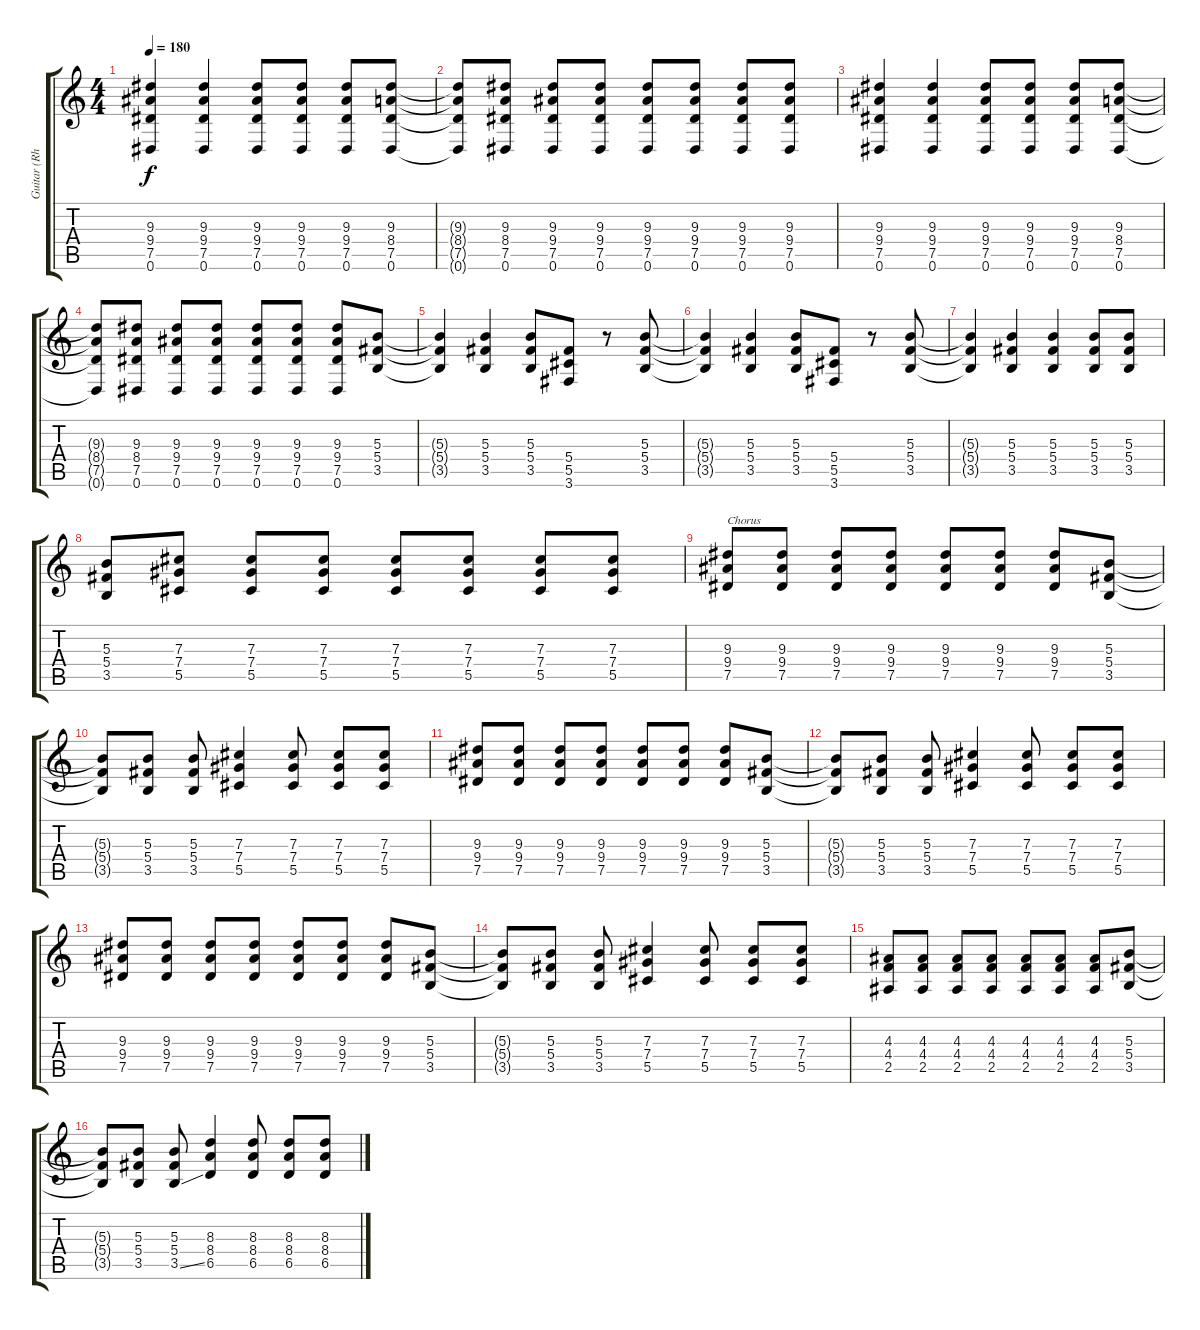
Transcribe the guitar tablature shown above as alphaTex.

\track ("Guitar (Rhythm)" "Guitar (Rh") {instrument overdrivenguitar}
\staff {score tabs}
\tuning (Eb4 Bb3 Gb3 Db3 Ab2 Eb2) {hide}
\ts (4 4)
\tempo 180
\clef g2
\ks c
(9.3 9.4 7.5 0.6).4{dy f} (9.3 9.4 7.5 0.6).4 (9.3 9.4 7.5 0.6).8 (9.3 9.4 7.5 0.6).8 (9.3 9.4 7.5 0.6).8 (9.3 8.4 7.5 0.6).8 |
(9.3{t} 8.4{t} 7.5{t} 0.6{t}).8 (9.3 8.4 7.5 0.6).8 (9.3 9.4 7.5 0.6).8 (9.3 9.4 7.5 0.6).8 (9.3 9.4 7.5 0.6).8 (9.3 9.4 7.5 0.6).8 (9.3 9.4 7.5 0.6).8 (9.3 9.4 7.5 0.6).8 |
(9.3 9.4 7.5 0.6).4 (9.3 9.4 7.5 0.6).4 (9.3 9.4 7.5 0.6).8 (9.3 9.4 7.5 0.6).8 (9.3 9.4 7.5 0.6).8 (9.3 8.4 7.5 0.6).8 |
(9.3{t} 8.4{t} 7.5{t} 0.6{t}).8 (9.3 8.4 7.5 0.6).8 (9.3 9.4 7.5 0.6).8 (9.3 9.4 7.5 0.6).8 (9.3 9.4 7.5 0.6).8 (9.3 9.4 7.5 0.6).8 (9.3 9.4 7.5 0.6).8 (5.3 5.4 3.5).8 |
(5.3{t} 5.4{t} 3.5{t}).4 (5.3 5.4 3.5).4 (5.3 5.4 3.5).8 (5.4 5.5 3.6).8 r.8 (5.3 5.4 3.5).8 |
(5.3{t} 5.4{t} 3.5{t}).4 (5.3 5.4 3.5).4 (5.3 5.4 3.5).8 (5.4 5.5 3.6).8 r.8 (5.3 5.4 3.5).8 |
(5.3{t} 5.4{t} 3.5{t}).4 (5.3 5.4 3.5).4 (5.3 5.4 3.5).4 (5.3 5.4 3.5).8 (5.3 5.4 3.5).8 |
(5.3 5.4 3.5).8 (7.3 7.4 5.5).8 (7.3 7.4 5.5).8 (7.3 7.4 5.5).8 (7.3 7.4 5.5).8 (7.3 7.4 5.5).8 (7.3 7.4 5.5).8 (7.3 7.4 5.5).8 |
(9.3 9.4 7.5).8{txt "Chorus"} (9.3 9.4 7.5).8 (9.3 9.4 7.5).8 (9.3 9.4 7.5).8 (9.3 9.4 7.5).8 (9.3 9.4 7.5).8 (9.3 9.4 7.5).8 (5.3 5.4 3.5).8 |
(5.3{t} 5.4{t} 3.5{t}).8 (5.3 5.4 3.5).8 (5.3 5.4 3.5).8 (7.3 7.4 5.5).4 (7.3 7.4 5.5).8 (7.3 7.4 5.5).8 (7.3 7.4 5.5).8 |
(9.3 9.4 7.5).8 (9.3 9.4 7.5).8 (9.3 9.4 7.5).8 (9.3 9.4 7.5).8 (9.3 9.4 7.5).8 (9.3 9.4 7.5).8 (9.3 9.4 7.5).8 (5.3 5.4 3.5).8 |
(5.3{t} 5.4{t} 3.5{t}).8 (5.3 5.4 3.5).8 (5.3 5.4 3.5).8 (7.3 7.4 5.5).4 (7.3 7.4 5.5).8 (7.3 7.4 5.5).8 (7.3 7.4 5.5).8 |
(9.3 9.4 7.5).8 (9.3 9.4 7.5).8 (9.3 9.4 7.5).8 (9.3 9.4 7.5).8 (9.3 9.4 7.5).8 (9.3 9.4 7.5).8 (9.3 9.4 7.5).8 (5.3 5.4 3.5).8 |
(5.3{t} 5.4{t} 3.5{t}).8 (5.3 5.4 3.5).8 (5.3 5.4 3.5).8 (7.3 7.4 5.5).4 (7.3 7.4 5.5).8 (7.3 7.4 5.5).8 (7.3 7.4 5.5).8 |
(4.3 4.4 2.5).8 (4.3 4.4 2.5).8 (4.3 4.4 2.5).8 (4.3 4.4 2.5).8 (4.3 4.4 2.5).8 (4.3 4.4 2.5).8 (4.3 4.4 2.5).8 (5.3 5.4 3.5).8 |
(5.3{t} 5.4{t} 3.5{t}).8 (5.3 5.4 3.5).8 (5.3 5.4 3.5{ss}).8 (8.3 8.4 6.5).4 (8.3 8.4 6.5).8 (8.3 8.4 6.5).8 (8.3 8.4 6.5).8
